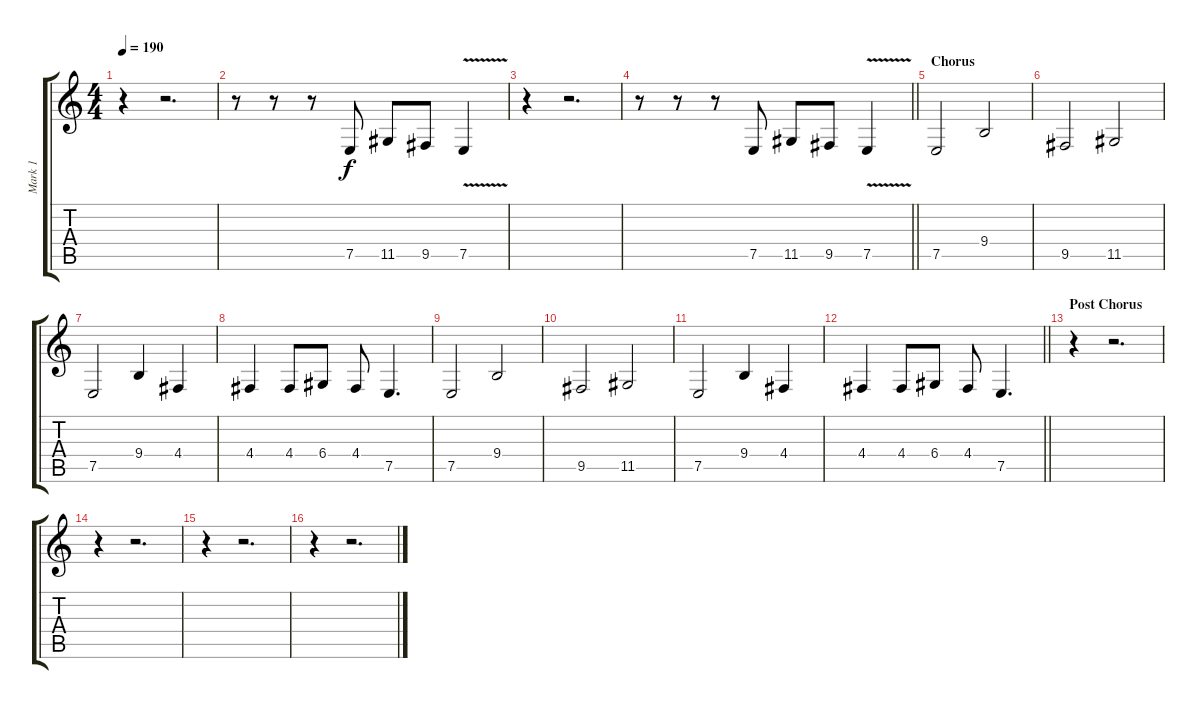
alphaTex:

\track ("Mark 1" "Mark 1") {instrument synthbrass1}
\staff {score tabs}
\tuning (E4 B3 G3 D3 A2 E2) {hide}
\ts (4 4)
\tempo 190
\clef g2
\ks c
r.4{dy f} r.2{d} |
r.8 r.8 r.8 7.5.8 11.5.8 9.5.8 7.5{v}.4 |
r.4 r.2{d} |
\barLineRight lightlight
r.8 r.8 r.8 7.5.8 11.5.8 9.5.8 7.5{v}.4 |
\section ("" "Chorus")
7.5.2 9.4.2 |
9.5.2 11.5.2 |
7.5.2 9.4.4 4.4.4 |
4.4.4 4.4.8 6.4.8 4.4.8 7.5.4{d} |
7.5.2 9.4.2 |
9.5.2 11.5.2 |
7.5.2 9.4.4 4.4.4 |
\barLineRight lightlight
4.4.4 4.4.8 6.4.8 4.4.8 7.5.4{d} |
\section ("" "Post Chorus")
r.4 r.2{d} |
r.4 r.2{d} |
r.4 r.2{d} |
r.4 r.2{d}
